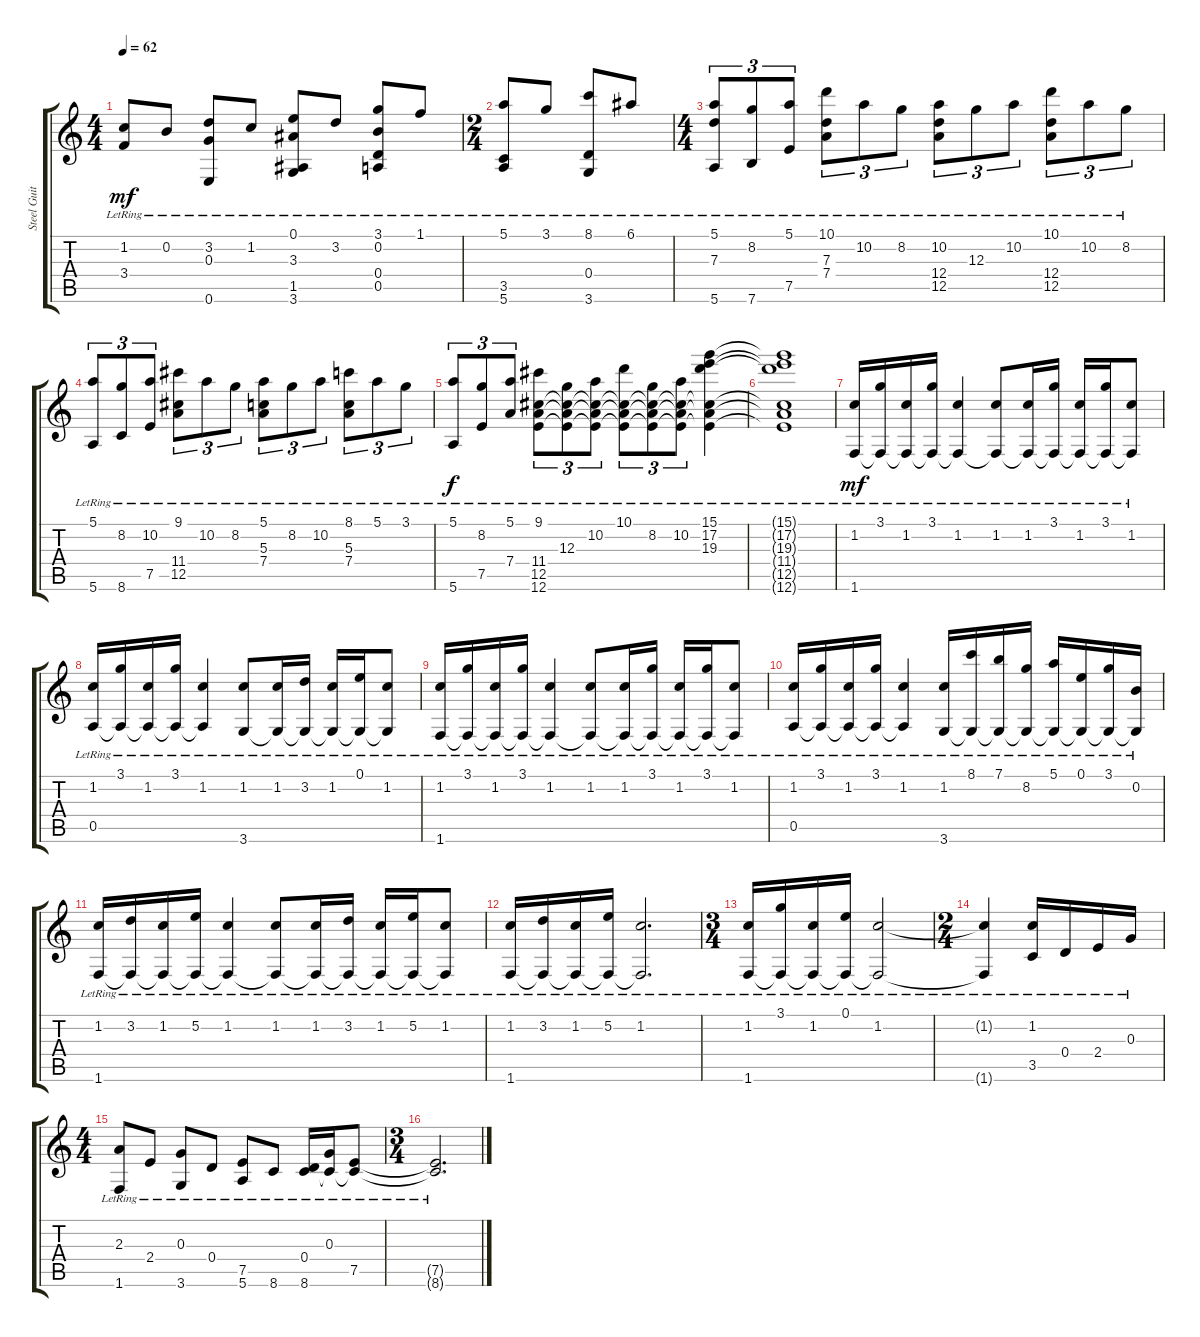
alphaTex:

\track ("Steel Guitar" "Steel Guit") {instrument acousticguitarsteel}
\staff {score tabs}
\tuning (E4 B3 G3 D3 A2 E2) {hide}
\ts (4 4)
\tempo 62
\clef g2
\ks c
(1.2{lr} 3.4{lr}).8{dy mf} 0.2{lr}.8 (3.2{lr} 0.3{lr} 0.6{lr}).8 1.2{lr}.8 (0.1{lr} 3.3{lr} 1.5{lr} 3.6{lr}).8 3.2{lr}.8 (3.1{lr} 0.2{lr} 0.4{lr} 0.5{lr}).8 1.1{lr}.8 |
\ts (2 4)
(5.1{lr} 3.5{lr} 5.6{lr}).8 3.1{lr}.8 (8.1{lr} 0.4{lr} 3.6{lr}).8 6.1{lr}.8 |
\ts (4 4)
(5.1{lr} 7.3{lr} 5.6{lr}).8{tu (3 2)} (8.2{lr} 7.6{lr}).8{tu (3 2)} (5.1{lr} 7.5{lr}).8{tu (3 2)} (10.1{lr} 7.3{lr} 7.4{lr}).8{tu (3 2)} 10.2{lr}.8{tu (3 2)} 8.2{lr}.8{tu (3 2)} (10.2{lr} 12.4{lr} 12.5{lr}).8{tu (3 2)} 12.3{lr}.8{tu (3 2)} 10.2{lr}.8{tu (3 2)} (10.1{lr} 12.4{lr} 12.5{lr}).8{tu (3 2)} 10.2{lr}.8{tu (3 2)} 8.2{lr}.8{tu (3 2)} |
(5.1{lr} 5.6{lr}).8{tu (3 2)} (8.2{lr} 8.6{lr}).8{tu (3 2)} (10.2{lr} 7.5{lr}).8{tu (3 2)} (9.1{lr} 11.4{lr} 12.5{lr}).8{tu (3 2)} 10.2{lr}.8{tu (3 2)} 8.2{lr}.8{tu (3 2)} (5.1{lr} 5.3{lr} 7.4{lr}).8{tu (3 2)} 8.2{lr}.8{tu (3 2)} 10.2{lr}.8{tu (3 2)} (8.1{lr} 5.3{lr} 7.4{lr}).8{tu (3 2)} 5.1{lr}.8{tu (3 2)} 3.1{lr}.8{tu (3 2)} |
(5.1{lr} 5.6{lr}).8{tu (3 2) dy f} (8.2{lr} 7.5{lr}).8{tu (3 2)} (5.1{lr} 7.4{lr}).8{tu (3 2)} (9.1{lr} 11.4{lr} 12.5{lr} 12.6{lr}).8{tu (3 2)} (12.3{lr} 11.4{lr t} 12.5{lr t} 12.6{lr t}).8{tu (3 2)} (10.2{lr} 11.4{lr t} 12.5{lr t} 12.6{lr t}).8{tu (3 2)} (10.1{lr} 11.4{lr t} 12.5{lr t} 12.6{lr t}).8{tu (3 2)} (8.2{lr} 11.4{lr t} 12.5{lr t} 12.6{lr t}).8{tu (3 2)} (10.2{lr} 11.4{lr t} 12.5{lr t} 12.6{lr t}).8{tu (3 2)} (15.1{lr} 17.2{lr} 19.3{lr} 11.4{lr t} 12.5{lr t} 12.6{lr t}).4 |
(15.1{lr t} 17.2{lr t} 19.3{lr t} 11.4{lr t} 12.5{lr t} 12.6{lr t}).1 |
\section ("" "")
(1.2{lr} 1.6{lr}).16{dy mf} (3.1{lr} 1.6{lr t}).16 (1.2{lr} 1.6{lr t}).16 (3.1{lr} 1.6{lr t}).16 (1.2{lr} 1.6{lr t}).4 (1.2{lr} 1.6{lr t}).8 (1.2{lr} 1.6{lr t}).16 (3.1{lr} 1.6{lr t}).16 (1.2{lr} 1.6{lr t}).16 (3.1{lr} 1.6{lr t}).16 (1.2{lr} 1.6{lr t}).8 |
(1.2{lr} 0.5{lr}).16 (3.1{lr} 0.5{lr t}).16 (1.2{lr} 0.5{lr t}).16 (3.1{lr} 0.5{lr t}).16 (1.2{lr} 0.5{lr t}).4 (1.2{lr} 3.6{lr}).8 (1.2{lr} 3.6{lr t}).16 (3.2{lr} 3.6{lr t}).16 (1.2{lr} 3.6{lr t}).16 (0.1{lr} 3.6{lr t}).16 (1.2{lr} 3.6{lr t}).8 |
(1.2{lr} 1.6{lr}).16 (3.1{lr} 1.6{lr t}).16 (1.2{lr} 1.6{lr t}).16 (3.1{lr} 1.6{lr t}).16 (1.2{lr} 1.6{lr t}).4 (1.2{lr} 1.6{lr t}).8 (1.2{lr} 1.6{lr t}).16 (3.1{lr} 1.6{lr t}).16 (1.2{lr} 1.6{lr t}).16 (3.1{lr} 1.6{lr t}).16 (1.2{lr} 1.6{lr t}).8 |
(1.2{lr} 0.5{lr}).16 (3.1{lr} 0.5{lr t}).16 (1.2{lr} 0.5{lr t}).16 (3.1{lr} 0.5{lr t}).16 (1.2{lr} 0.5{lr t}).4 (1.2{lr} 3.6{lr}).16 (8.1{lr} 3.6{lr t}).16 (7.1{lr} 3.6{lr t}).16 (8.2{lr} 3.6{lr t}).16 (5.1{lr} 3.6{lr t}).16 (0.1{lr} 3.6{lr t}).16 (3.1{lr} 3.6{lr t}).16 (0.2{lr} 3.6{lr t}).16 |
(1.2{lr} 1.6{lr}).16 (3.2{lr} 1.6{lr t}).16 (1.2{lr} 1.6{lr t}).16 (5.2{lr} 1.6{lr t}).16 (1.2{lr} 1.6{lr t}).4 (1.2{lr} 1.6{lr t}).8 (1.2{lr} 1.6{lr t}).16 (3.2{lr} 1.6{lr t}).16 (1.2{lr} 1.6{lr t}).16 (5.2{lr} 1.6{lr t}).16 (1.2{lr} 1.6{lr t}).8 |
(1.2{lr} 1.6{lr}).16 (3.2{lr} 1.6{lr t}).16 (1.2{lr} 1.6{lr t}).16 (5.2{lr} 1.6{lr t}).16 (1.2{lr} 1.6{lr t}).2{d} |
\ts (3 4)
(1.2{lr} 1.6{lr}).16 (3.1{lr} 1.6{lr t}).16 (1.2{lr} 1.6{lr t}).16 (0.1{lr} 1.6{lr t}).16 (1.2{lr} 1.6{lr t}).2 |
\ts (2 4)
(1.2{lr t} 1.6{lr t}).4 (1.2{lr} 3.5{lr}).16 0.4{lr}.16 2.4{lr}.16 0.3{lr}.16 |
\ts (4 4)
\section ("" "")
(2.3 1.6{lr}).8 2.4{lr}.8 (0.3{lr} 3.6{lr}).8 0.4{lr}.8 (7.5{lr} 5.6{lr}).8 8.6{lr}.8 (0.4{lr} 8.6{lr}).16 (0.3{lr} 8.6{lr t}).16 (7.5{lr} 8.6{lr t}).8 |
\ts (3 4)
(7.5{lr t} 8.6{lr t}).2{d}
